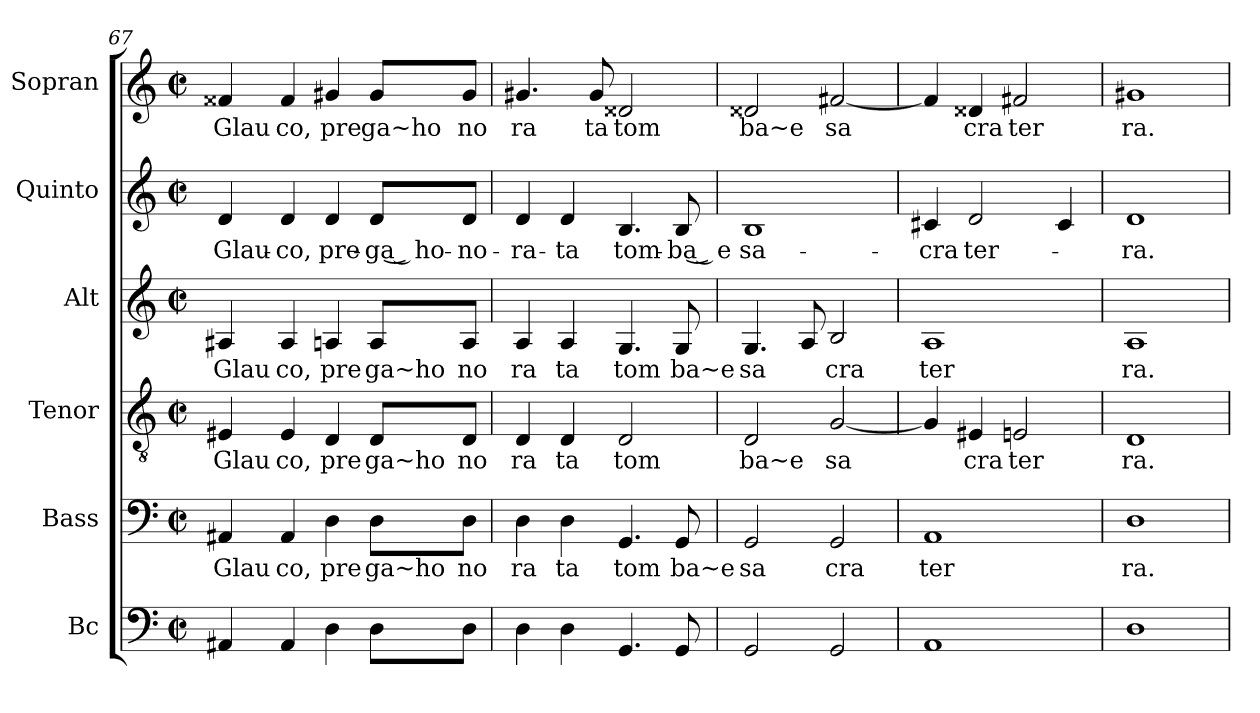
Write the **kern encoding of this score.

**kern	**kern	**text	**kern	**text	**kern	**text	**kern	**text	**kern	**text
*part6	*part5	*part5	*part4	*part4	*part3	*part3	*part2	*part2	*part1	*part1
*staff6	*staff5	*staff5	*staff4	*staff4	*staff3	*staff3	*staff2	*staff2	*staff1	*staff1
*I"Bc	*I"Bass	*	*I"Tenor	*	*I"Alt	*	*I"Quinto	*	*I"Sopran	*
*	*I'B	*	*I'T	*	*I'A	*	*I'Q	*	*I'S	*
*clefF4	*clefF4	*	*clefGv2	*	*clefG2	*	*clefG2	*	*clefG2	*
*k[]	*k[]	*	*k[]	*	*k[]	*	*k[]	*	*k[]	*
*M2/2	*M2/2	*	*M2/2	*	*M2/2	*	*M2/2	*	*M2/2	*
*met(c|)	*met(c|)	*	*met(c|)	*	*met(c|)	*	*met(c|)	*	*met(c|)	*
=67	=67	=67	=67	=67	=67	=67	=67	=67	=67	=67
!	!	!LO:LY:b	!	!LO:LY:b	!	!LO:LY:b	!	!LO:LY:b	!	!LO:LY:b
4AA#X/	4AA#X/	Glau	4E#X/	Glau	4A#X/	Glau	4d/	Glau-	4f##X/	Glau
!	!	!LO:LY:b	!	!LO:LY:b	!	!LO:LY:b	!	!LO:LY:b	!	!LO:LY:b
4AA#/	4AA#/	co,	4E#/	co,	4A#/	co,	4d/	-co,	4f##/	co,
!	!	!LO:LY:b	!	!LO:LY:b	!	!LO:LY:b	!	!LO:LY:b	!	!LO:LY:b
4D\	4D\	pre	4D/	pre	4An/	pre	4d/	pre-	4g#X/	pre
!	!	!LO:LY:b	!	!LO:LY:b	!	!LO:LY:b	!	!LO:LY:b	!	!LO:LY:b
8D\L	8D\L	ga~ho	8D/L	ga~ho	8A/L	ga~ho	8d/L	-ga͜ ho-	8g#/L	ga~ho
!	!	!LO:LY:b	!	!LO:LY:b	!	!LO:LY:b	!	!LO:LY:b	!	!LO:LY:b
8D\J	8D\J	no	8D/J	no	8A/J	no	8d/J	-no-	8g#/J	no
=68	=68	=68	=68	=68	=68	=68	=68	=68	=68	=68
!	!	!LO:LY:b	!	!LO:LY:b	!	!LO:LY:b	!	!LO:LY:b	!	!LO:LY:b
4D\	4D\	ra	4D/	ra	4A/	ra	4d/	-ra-	4.g#X/	ra
!	!	!LO:LY:b	!	!LO:LY:b	!	!LO:LY:b	!	!LO:LY:b	!	!
4D\	4D\	ta	4D/	ta	4A/	ta	4d/	-ta	.	.
!	!	!	!	!	!	!	!	!	!	!LO:LY:b
.	.	.	.	.	.	.	.	.	8g#/	ta
!	!	!LO:LY:b	!	!LO:LY:b	!	!LO:LY:b	!	!LO:LY:b	!	!LO:LY:b
4.GG/	4.GG/	tom	2D/	tom	4.G/	tom	4.B/	tom-	2d##X/	tom
!	!	!LO:LY:b	!	!	!	!LO:LY:b	!	!LO:LY:b	!	!
8GG/	8GG/	ba~e	.	.	8G/	ba~e	8B/	-ba͜ e	.	.
=69	=69	=69	=69	=69	=69	=69	=69	=69	=69	=69
!	!	!LO:LY:b	!	!LO:LY:b	!	!LO:LY:b	!	!LO:LY:b	!	!LO:LY:b
2GG/	2GG/	sa	2D/	ba~e	4.G/	sa	1B	sa-	2d##X/	ba~e
.	.	.	.	.	8A/	.	.	.	.	.
!	!	!LO:LY:b	!	!LO:LY:b	!	!LO:LY:b	!	!	!	!LO:LY:b
2GG/	2GG/	cra	[2G/	sa	2B/	cra	.	.	[2f#X/	sa
!!LO:LB:g=z
=70	=70	=70	=70	=70	=70	=70	=70	=70	=70	=70
!	!	!LO:LY:b	!	!	!	!LO:LY:b	!	!LO:LY:b	!	!
1AA	1AA	ter	4G/]	.	1A	ter	4c#X/	-cra	4f#/]	.
!	!	!	!	!LO:LY:b	!	!	!	!LO:LY:b	!	!LO:LY:b
.	.	.	4E#X/	cra	.	.	2d/	ter-	4d##X/	cra
!	!	!	!	!LO:LY:b	!	!	!	!	!	!LO:LY:b
.	.	.	2En/	ter	.	.	.	.	2f#X/	ter
.	.	.	.	.	.	.	4c#/	.	.	.
=71	=71	=71	=71	=71	=71	=71	=71	=71	=71	=71
!	!	!LO:LY:b	!	!LO:LY:b	!	!LO:LY:b	!	!LO:LY:b	!	!LO:LY:b
1D	1D	ra.	1D	ra.	1A	ra.	1d	-ra.	1g#X	ra.
=	=	=	=	=	=	=	=	=	=	=
*-	*-	*-	*-	*-	*-	*-	*-	*-	*-	*-
